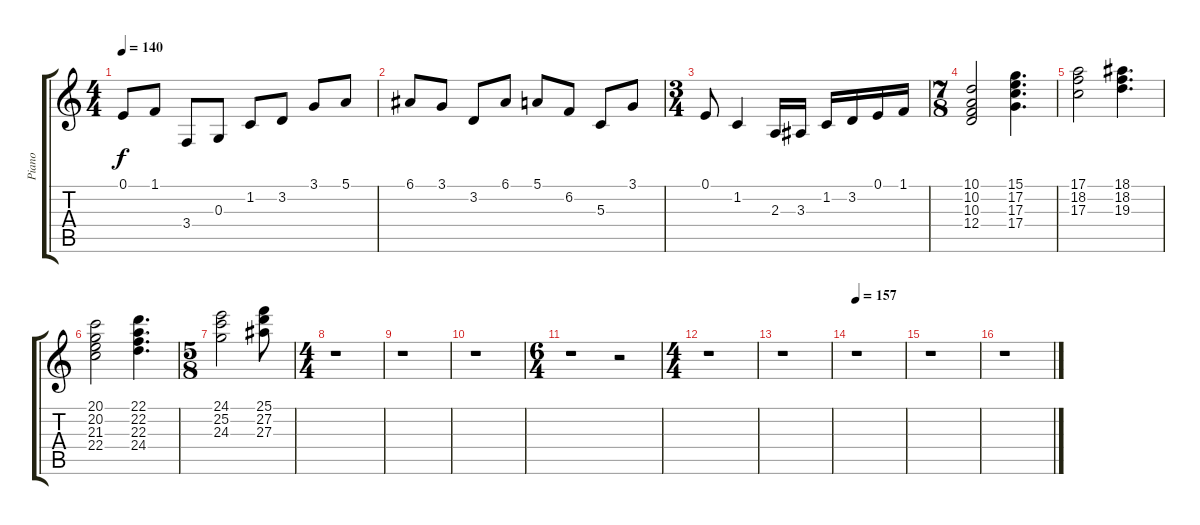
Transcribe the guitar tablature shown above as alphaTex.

\track ("Piano" "Piano") {instrument acousticgrandpiano}
\staff {score tabs}
\tuning (E4 B3 G3 D3 A2 E2) {hide}
\ts (4 4)
\tempo 140
\clef g2
\ks c
0.1.8{dy f} 1.1.8 3.4.8 0.3.8 1.2.8 3.2.8 3.1.8 5.1.8 |
6.1.8 3.1.8 3.2.8 6.1.8 5.1.8 6.2.8 5.3.8 3.1.8 |
\ts (3 4)
0.1.8 1.2.4 2.3.16 3.3.16 1.2.16 3.2.16 0.1.16 1.1.16 |
\ts (7 8)
(10.1 10.2 10.3 12.4).2 (15.1 17.2 17.3 17.4).4{d} |
(17.1 18.2 17.3).2 (18.1 18.2 19.3).4{d} |
(20.1 20.2 21.3 22.4).2 (22.1 22.2 22.3 24.4).4{d} |
\ts (5 8)
(24.1 25.2 24.3).2 (25.1 27.2 27.3).8 |
\ts (4 4)
r.1 |
r.1 |
r.1 |
\ts (6 4)
r.1 r.2 |
\ts (4 4)
r.1 |
r.1 |
\tempo 157
r.1 |
r.1 |
r.1
